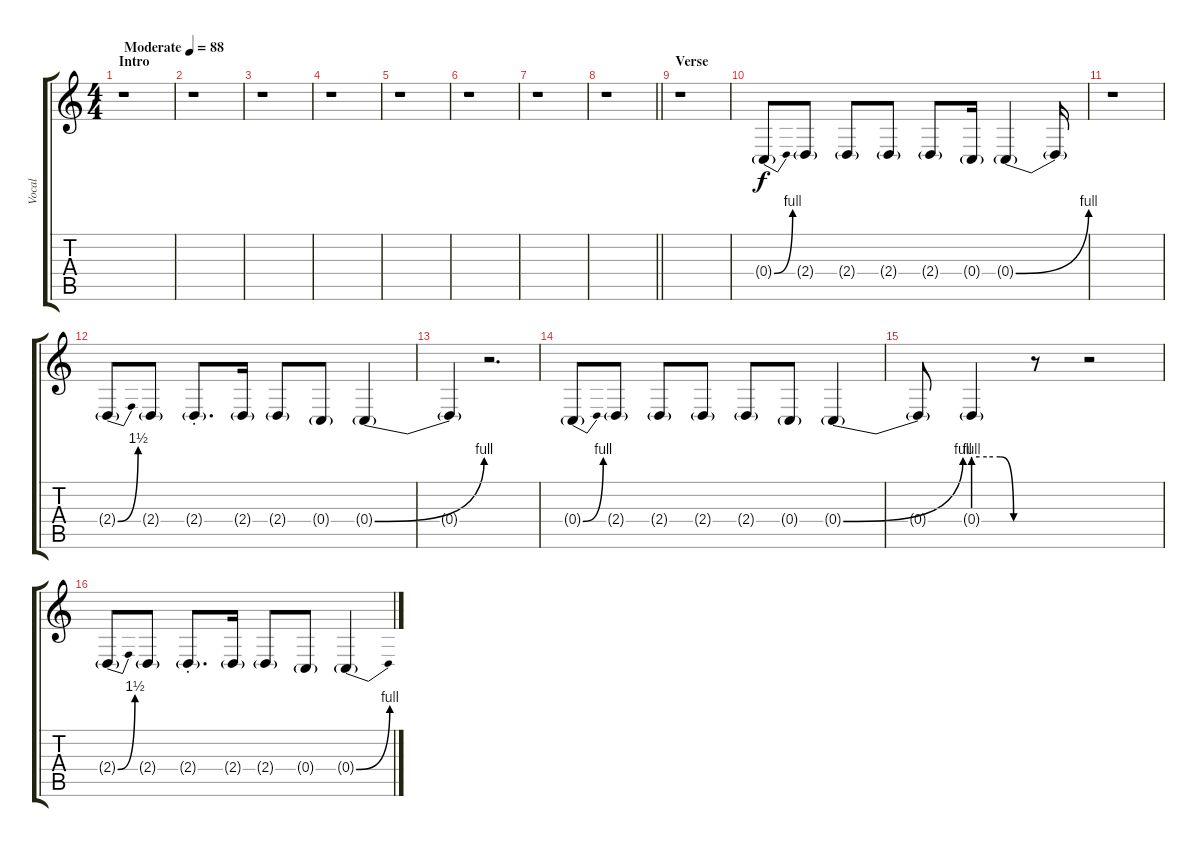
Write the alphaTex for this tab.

\track ("Vocal" "Vocal") {instrument tuba}
\staff {score tabs}
\tuning (D4 A3 F3 C3 G2 C2) {hide}
\ts (4 4)
\section ("" "Intro")
\tempo (88 "Moderate")
\clef g2
\ks c
r.1{dy f instrument tuba} |
r.1 |
r.1 |
r.1 |
r.1 |
r.1 |
r.1 |
\barLineRight lightlight
r.1 |
\section ("" "Verse")
r.1 |
0.4{be (bend 0 0 60 4) g}.8 2.4{g}.8 2.4{g}.8 2.4{g}.8 2.4{g}.8 0.4{g}.16 0.4{be (bend 0 0 60 4) g}.4 0.4{t}.16 |
r.1 |
2.4{be (bend 0 0 60 6) g}.8 2.4{g}.8 2.4{g st}.8{d} 2.4{g}.16 2.4{g}.8 0.4{g}.8 0.4{be (bend 0 0 60 4) g}.4 |
0.4{t}.4 r.2{d} |
0.4{be (bend 0 0 60 4) g}.8 2.4{g}.8 2.4{g}.8 2.4{g}.8 2.4{g}.8 0.4{g}.8 0.4{be (bend 0 0 60 4) g}.4 |
0.4{t}.8 0.4{be (custom 0 4 15 4 30 4 45 0 60 0) g}.4 r.8 r.2 |
2.4{be (bend 0 0 60 6) g}.8 2.4{g}.8 2.4{g st}.8{d} 2.4{g}.16 2.4{g}.8 0.4{g}.8 0.4{be (bend 0 0 60 4) g}.4
